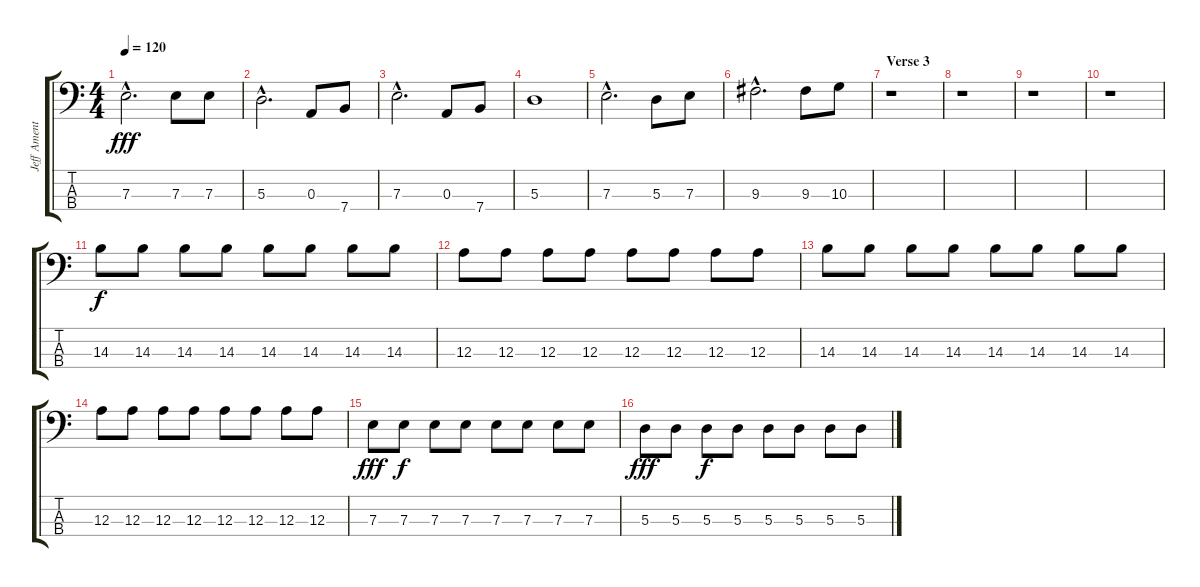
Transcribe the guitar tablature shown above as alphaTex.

\track ("Jeff Ament" "Jeff Ament") {instrument electricbassfinger}
\staff {score tabs}
\tuning (G2 D2 A1 E1) {hide}
\ts (4 4)
\tempo 120
\clef f4
\ks c
7.3{hac}.2{d dy fff} 7.3.8 7.3.8 |
5.3{hac}.2{d} 0.3.8 7.4.8 |
7.3{hac}.2{d} 0.3.8 7.4.8 |
5.3.1 |
7.3{hac}.2{d} 5.3.8 7.3.8 |
9.3{hac}.2{d} 9.3.8 10.3.8 |
\section ("" "Verse 3")
r.1 |
r.1 |
r.1 |
r.1 |
14.3.8{dy f volume 13} 14.3.8 14.3.8 14.3.8 14.3.8 14.3.8 14.3.8 14.3.8 |
12.3.8 12.3.8 12.3.8 12.3.8 12.3.8 12.3.8 12.3.8 12.3.8 |
14.3.8 14.3.8 14.3.8 14.3.8 14.3.8 14.3.8 14.3.8 14.3.8 |
12.3.8 12.3.8 12.3.8 12.3.8 12.3.8 12.3.8 12.3.8 12.3.8 |
7.3.8{dy fff} 7.3.8{dy f} 7.3.8 7.3.8 7.3.8 7.3.8 7.3.8 7.3.8 |
5.3.8{dy fff} 5.3.8 5.3.8{dy f} 5.3.8 5.3.8 5.3.8 5.3.8 5.3.8
